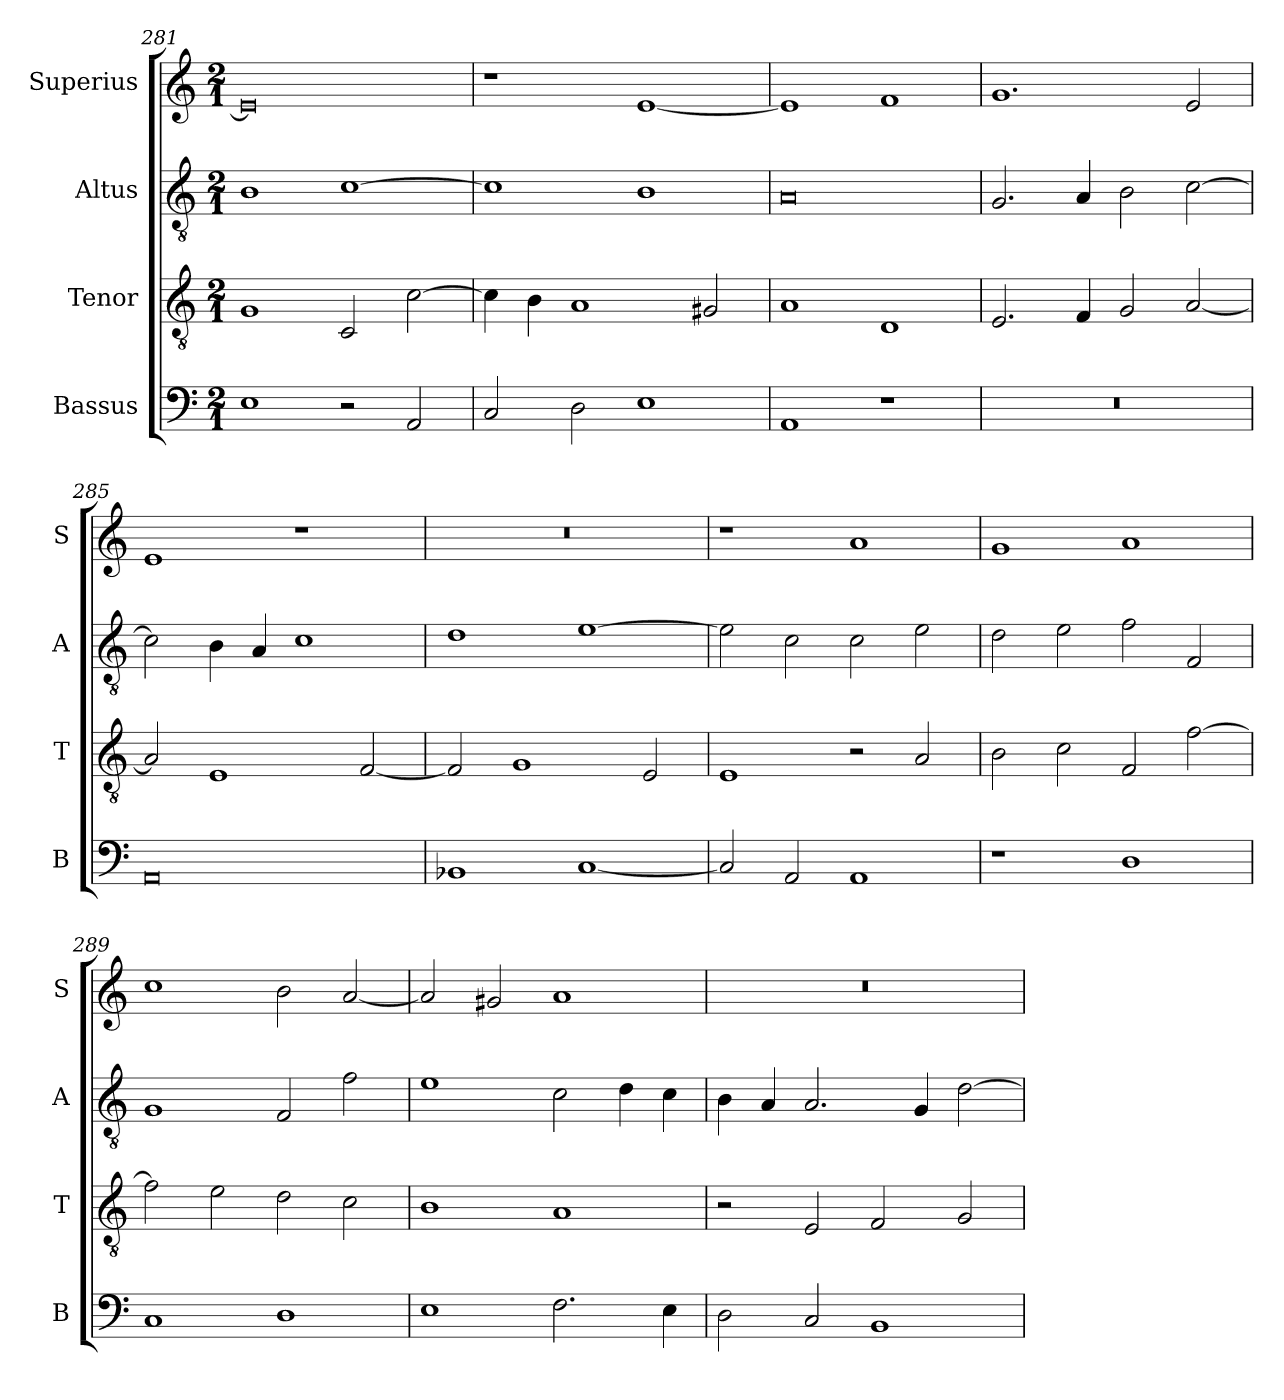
**kern	**kern	**kern	**kern
*part4	*part3	*part2	*part1
*staff4	*staff3	*staff2	*staff1
*I"Bassus	*I"Tenor	*I"Altus	*I"Superius
*I'B	*I'T	*I'A	*I'S
*clefF4	*clefGv2	*clefGv2	*clefG2
*k[]	*k[]	*k[]	*k[]
*C:	*C:	*C:	*C:
*M2/1	*M2/1	*M2/1	*M2/1
=281	=281	=281	=281
1E	1G	1B	0e]
2r	2C	[1c	.
2AA	[2c	.	.
=282	=282	=282	=282
2C	4c]	1c]	1r
.	4B	.	.
2D	1A	.	.
1E	.	1B	[1e
.	2G#X	.	.
=283	=283	=283	=283
1AA	1A	0A	1e]
1r	1D	.	1f
=284	=284	=284	=284
0r	2.E	2.G	1.g
.	4F	4A	.
.	2G	2B	.
.	[2A	[2c	2e
=285	=285	=285	=285
0AA	2A]	2c]	1e
.	1E	4B	.
.	.	4A	.
.	.	1c	1r
.	[2F	.	.
=286	=286	=286	=286
1BB-X	2F]	1d	0r
.	1G	.	.
[1C	.	[1e	.
.	2E	.	.
=287	=287	=287	=287
2C]	1E	2e]	1r
2AA	.	2c	.
1AA	2r	2c	1a
.	2A	2e	.
=288	=288	=288	=288
1r	2B	2d	1g
.	2c	2e	.
1D	2F	2f	1a
.	[2f	2F	.
=289	=289	=289	=289
1C	2f]	1G	1cc
.	2e	.	.
1D	2d	2F	2b
.	2c	2f	[2a
=290	=290	=290	=290
1E	1B	1e	2a]
.	.	.	2g#X
2.F	1A	2c	1a
.	.	4d	.
4E	.	4c	.
=291	=291	=291	=291
2D	2r	4B	0r
.	.	4A	.
2C	2E	2.A	.
1BB	2F	.	.
.	.	4G	.
.	2G	[2d	.
=	=	=	=
*-	*-	*-	*-
